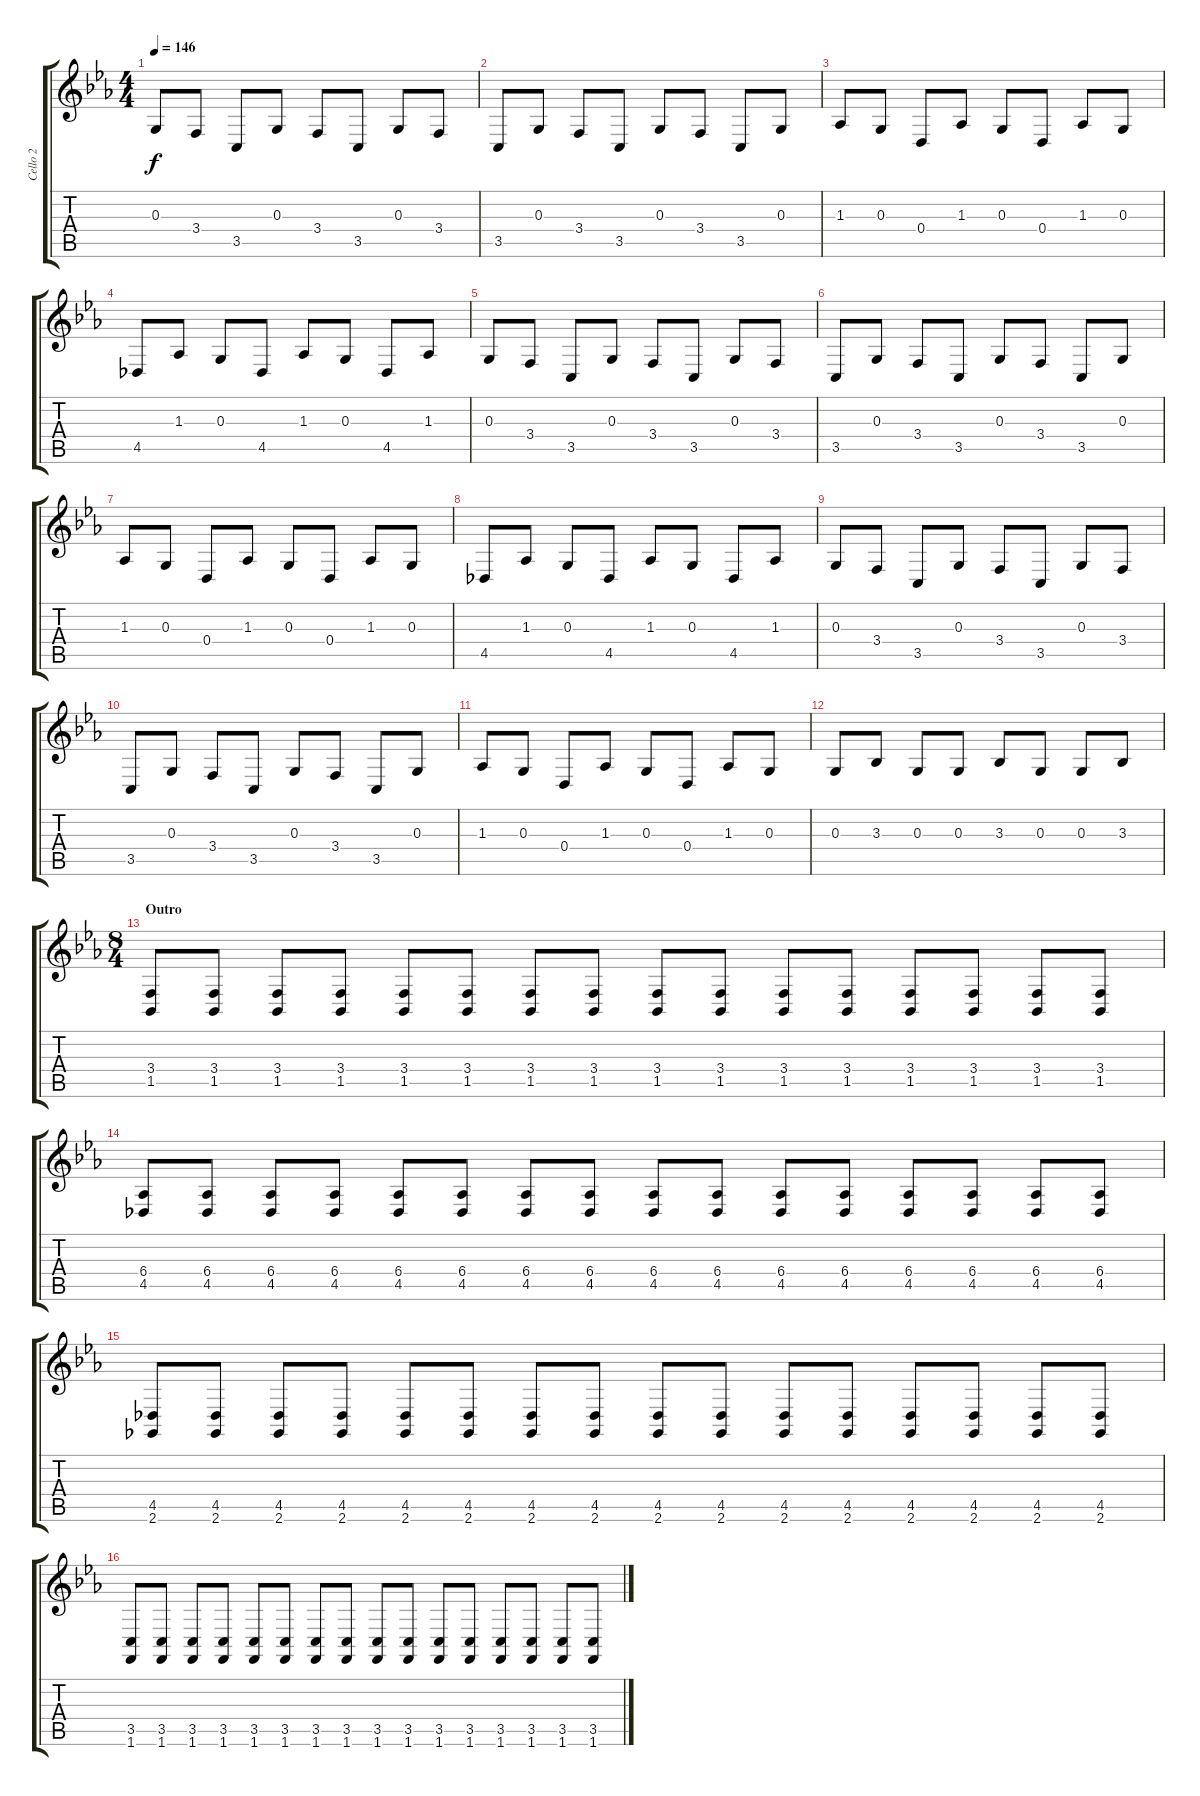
\track ("Cello 2" "Cello 2") {instrument cello}
\staff {score tabs}
\tuning (E4 B3 G3 D3 A2 E2) {hide}
\ts (4 4)
\tempo 146
\clef g2
\ks eb
0.3.8{dy f} 3.4.8 3.5.8 0.3.8 3.4.8 3.5.8 0.3.8 3.4.8 |
3.5.8 0.3.8 3.4.8 3.5.8 0.3.8 3.4.8 3.5.8 0.3.8 |
1.3.8 0.3.8 0.4.8 1.3.8 0.3.8 0.4.8 1.3.8 0.3.8 |
4.5.8 1.3.8 0.3.8 4.5.8 1.3.8 0.3.8 4.5.8 1.3.8 |
0.3.8 3.4.8 3.5.8 0.3.8 3.4.8 3.5.8 0.3.8 3.4.8 |
3.5.8 0.3.8 3.4.8 3.5.8 0.3.8 3.4.8 3.5.8 0.3.8 |
1.3.8 0.3.8 0.4.8 1.3.8 0.3.8 0.4.8 1.3.8 0.3.8 |
4.5.8 1.3.8 0.3.8 4.5.8 1.3.8 0.3.8 4.5.8 1.3.8 |
0.3.8 3.4.8 3.5.8 0.3.8 3.4.8 3.5.8 0.3.8 3.4.8 |
3.5.8 0.3.8 3.4.8 3.5.8 0.3.8 3.4.8 3.5.8 0.3.8 |
1.3.8 0.3.8 0.4.8 1.3.8 0.3.8 0.4.8 1.3.8 0.3.8 |
0.3.8 3.3.8 0.3.8 0.3.8 3.3.8 0.3.8 0.3.8 3.3.8 |
\ts (8 4)
\section ("" "Outro")
(3.4 1.5).8{volume 9 instrument cello} (3.4 1.5).8 (3.4 1.5).8 (3.4 1.5).8 (3.4 1.5).8 (3.4 1.5).8 (3.4 1.5).8 (3.4 1.5).8 (3.4 1.5).8 (3.4 1.5).8 (3.4 1.5).8 (3.4 1.5).8 (3.4 1.5).8 (3.4 1.5).8 (3.4 1.5).8 (3.4 1.5).8 |
(6.4 4.5).8 (6.4 4.5).8 (6.4 4.5).8 (6.4 4.5).8 (6.4 4.5).8 (6.4 4.5).8 (6.4 4.5).8 (6.4 4.5).8 (6.4 4.5).8 (6.4 4.5).8 (6.4 4.5).8 (6.4 4.5).8 (6.4 4.5).8 (6.4 4.5).8 (6.4 4.5).8 (6.4 4.5).8 |
(4.5 2.6).8 (4.5 2.6).8 (4.5 2.6).8 (4.5 2.6).8 (4.5 2.6).8 (4.5 2.6).8 (4.5 2.6).8 (4.5 2.6).8 (4.5 2.6).8 (4.5 2.6).8 (4.5 2.6).8 (4.5 2.6).8 (4.5 2.6).8 (4.5 2.6).8 (4.5 2.6).8 (4.5 2.6).8 |
(3.5 1.6).8 (3.5 1.6).8 (3.5 1.6).8 (3.5 1.6).8 (3.5 1.6).8 (3.5 1.6).8 (3.5 1.6).8 (3.5 1.6).8 (3.5 1.6).8 (3.5 1.6).8 (3.5 1.6).8 (3.5 1.6).8 (3.5 1.6).8 (3.5 1.6).8 (3.5 1.6).8 (3.5 1.6).8
